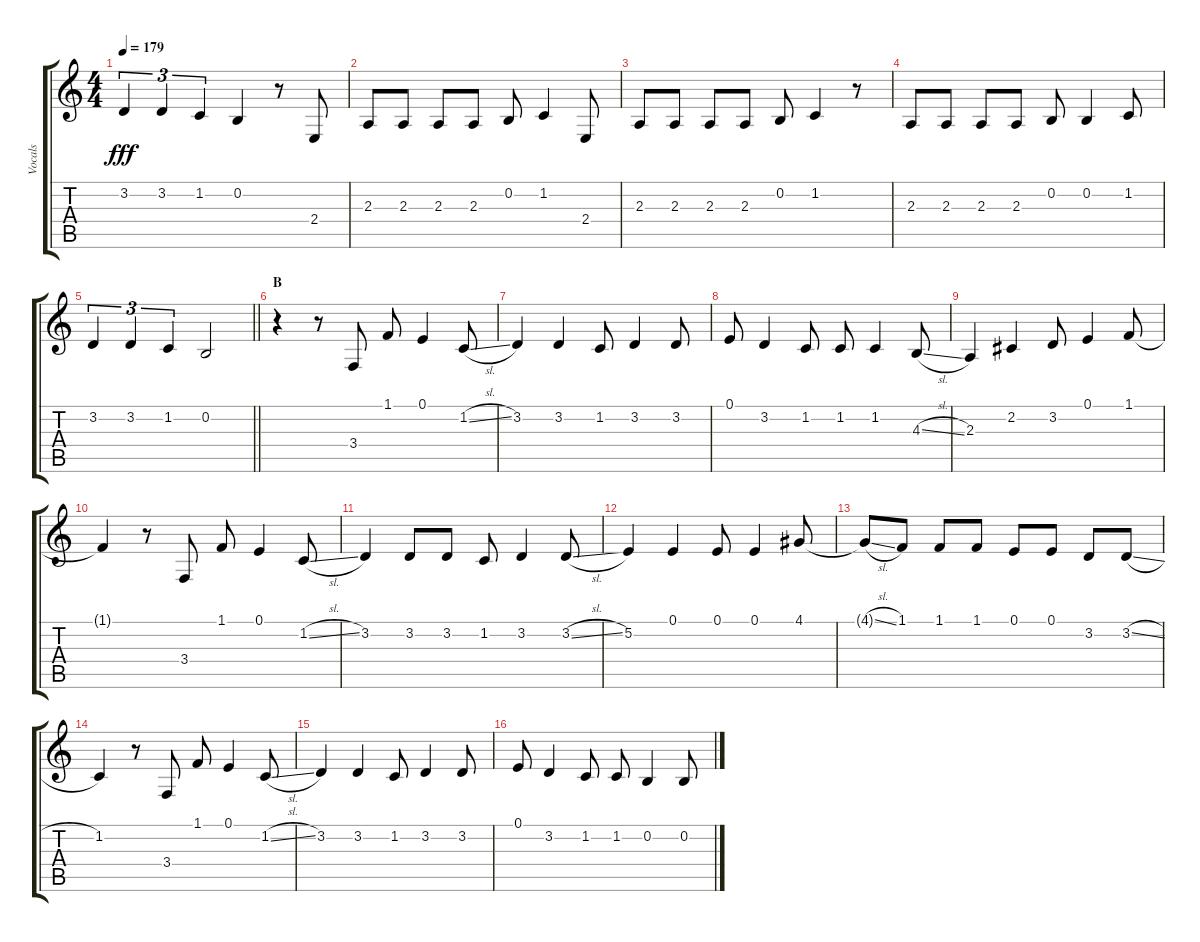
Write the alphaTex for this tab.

\track ("Vocals" "Vocals") {instrument voiceoohs}
\staff {score tabs}
\tuning (E4 B3 G3 D3 A2 E2) {hide}
\ts (4 4)
\tempo 179
\clef g2
\ks c
3.2.4{tu (3 2) dy fff} 3.2.4{tu (3 2)} 1.2.4{tu (3 2)} 0.2.4 r.8 2.4.8 |
2.3.8 2.3.8 2.3.8 2.3.8 0.2.8 1.2.4 2.4.8 |
2.3.8 2.3.8 2.3.8 2.3.8 0.2.8 1.2.4 r.8 |
2.3.8 2.3.8 2.3.8 2.3.8 0.2.8 0.2.4 1.2.8 |
\barLineRight lightlight
3.2.4{tu (3 2)} 3.2.4{tu (3 2)} 1.2.4{tu (3 2)} 0.2.2 |
\section ("" "B")
r.4 r.8 3.4.8 1.1.8 0.1.4 1.2{sl}.8 |
3.2.4 3.2.4 1.2.8 3.2.4 3.2.8 |
0.1.8 3.2.4 1.2.8 1.2.8 1.2.4 4.3{sl}.8 |
2.3.4 2.2.4 3.2.8 0.1.4 1.1.8 |
1.1{t}.4 r.8 3.4.8 1.1.8 0.1.4 1.2{sl}.8 |
3.2.4 3.2.8 3.2.8 1.2.8 3.2.4 3.2{sl}.8 |
5.2.4 0.1.4 0.1.8 0.1.4 4.1.8 |
4.1{sl t}.8 1.1.8 1.1.8 1.1.8 0.1.8 0.1.8 3.2.8 3.2{sl}.8 |
1.2.4 r.8 3.4.8 1.1.8 0.1.4 1.2{sl}.8 |
3.2.4 3.2.4 1.2.8 3.2.4 3.2.8 |
0.1.8 3.2.4 1.2.8 1.2.8 0.2.4 0.2.8
